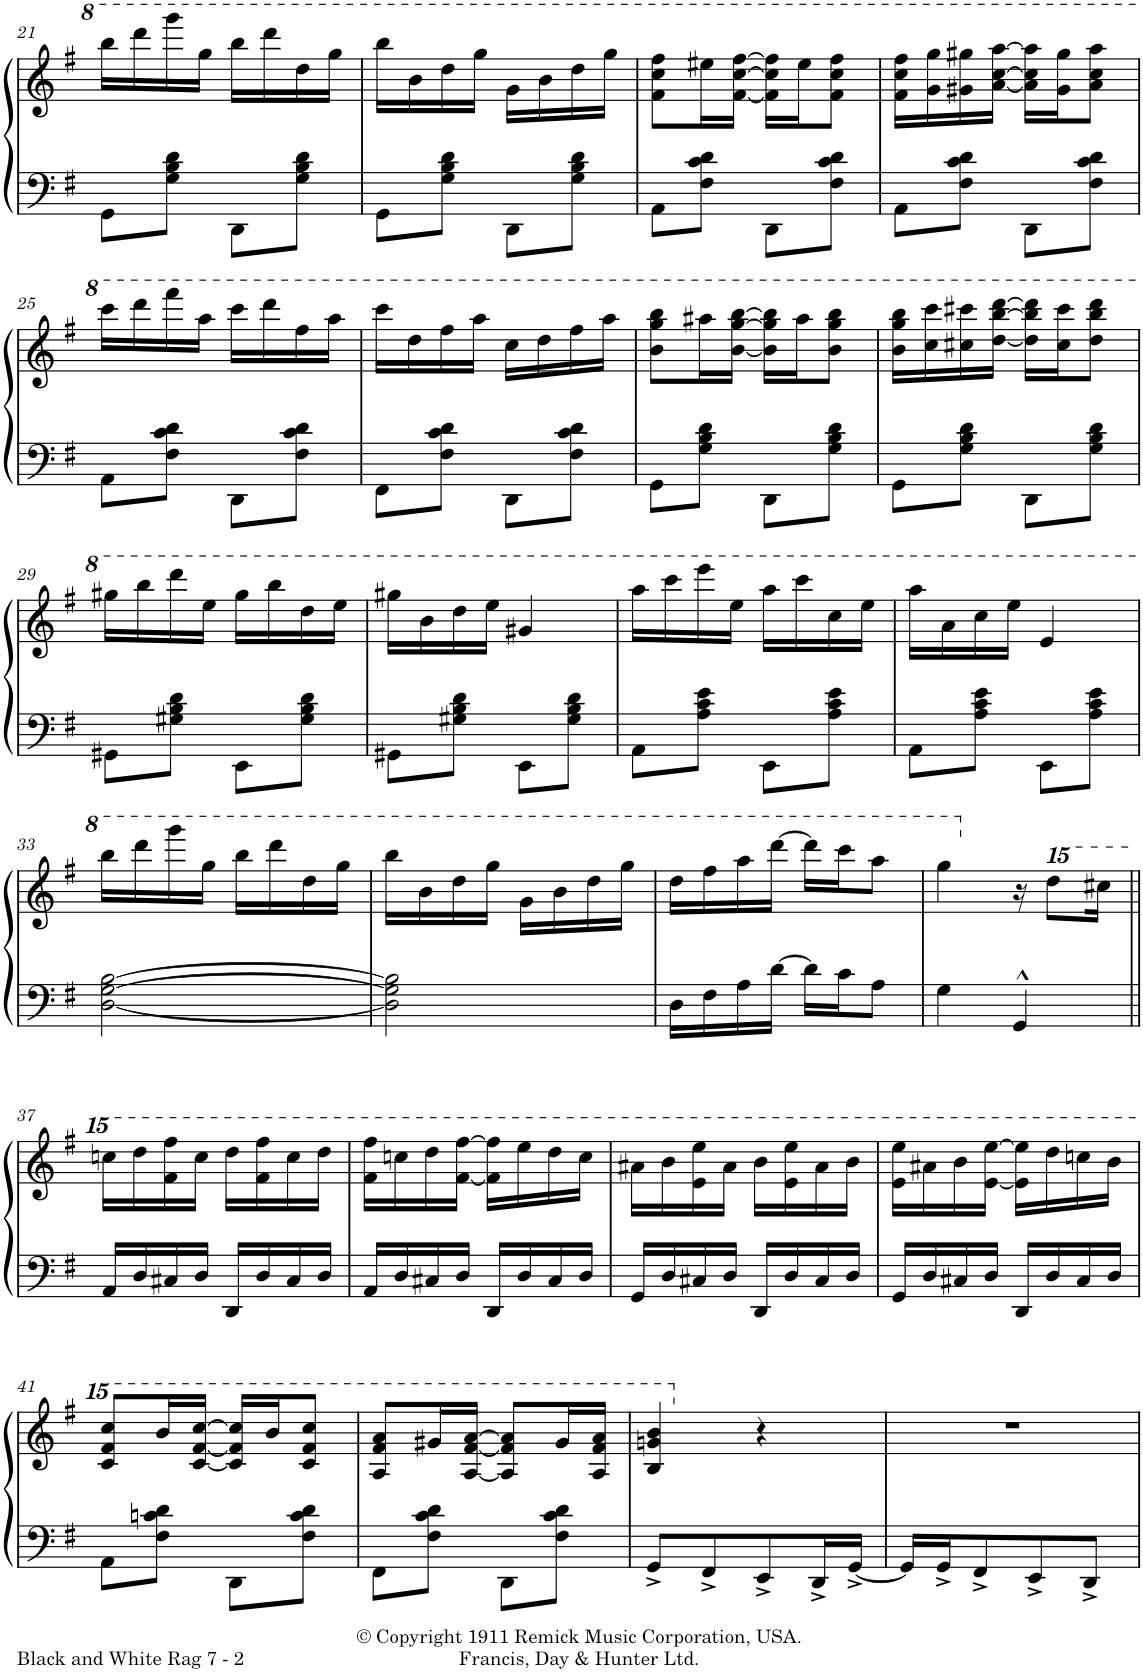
**kern	**kern
*part1	*part1
*staff2	*staff1
*I"Piano	*
*I'Pno.	*
!!LO:PB:g=z
*clefF4	*clefG2
*k[f#]	*k[f#]
*M2/4	*M2/4
*	*8va
=21	=21
8GG\L	16bbb\LL
.	16dddd\
8G\ 8B\ 8d\J	16gggg\
.	16ggg\JJ
8DD\L	16bbb\LL
.	16dddd\
8G\ 8B\ 8d\J	16ddd\
.	16ggg\JJ
=22	=22
8GG\L	16bbb\LL
.	16bb\
8G\ 8B\ 8d\J	16ddd\
.	16ggg\JJ
8DD\L	16gg\LL
.	16bb\
8G\ 8B\ 8d\J	16ddd\
.	16ggg\JJ
=23	=23
8AA\L	8ff#\ 8ccc\ 8fff#\L
8F#\ 8c\ 8d\J	16eee#X\L
.	[16ff#\ [16ccc\ [16fff#\JJ
8DD\L	16ff#\] 16ccc\] 16fff#\]LL
.	16eee#\J
8F#\ 8c\ 8d\J	8ff#\ 8ccc\ 8fff#\J
=24	=24
8AA\L	16ff#\ 16ccc\ 16fff#\LL
.	16gg\ 16ggg\
8F#\ 8c\ 8d\J	16gg#X\ 16ggg#X\
.	[16aa\ [16ccc\ [16aaa\JJ
8DD\L	16aa\] 16ccc\] 16aaa\]LL
.	16gg#\ 16ggg#\J
8F#\ 8c\ 8d\J	8aa\ 8ccc\ 8aaa\J
!!LO:LB:g=z
=25	=25
8AA\L	16cccc\LL
.	16dddd\
8F#\ 8c\ 8d\J	16ffff#\
.	16aaa\JJ
8DD\L	16cccc\LL
.	16dddd\
8F#\ 8c\ 8d\J	16fff#\
.	16aaa\JJ
=26	=26
8FF#\L	16cccc\LL
.	16ddd\
8F#\ 8c\ 8d\J	16fff#\
.	16aaa\JJ
8DD\L	16ccc\LL
.	16ddd\
8F#\ 8c\ 8d\J	16fff#\
.	16aaa\JJ
=27	=27
8GG\L	8bb\ 8ggg\ 8bbb\L
8G\ 8B\ 8d\J	16aaa#X\L
.	[16bb\ [16ggg\ [16bbb\JJ
8DD\L	16bb\] 16ggg\] 16bbb\]LL
.	16aaa#\J
8G\ 8B\ 8d\J	8bb\ 8ggg\ 8bbb\J
=28	=28
8GG\L	16bb\ 16ggg\ 16bbb\LL
.	16ccc\ 16cccc\
8G\ 8B\ 8d\J	16ccc#X\ 16cccc#X\
.	[16ddd\ [16bbb\ [16dddd\JJ
8DD\L	16ddd\] 16bbb\] 16dddd\]LL
.	16ccc#\ 16cccc#\J
8G\ 8B\ 8d\J	8ddd\ 8bbb\ 8dddd\J
!!LO:LB:g=z
=29	=29
8GG#X\L	16ggg#X\LL
.	16bbb\
8G#X\ 8B\ 8d\J	16dddd\
.	16eee\JJ
8EE\L	16ggg#\LL
.	16bbb\
8G#\ 8B\ 8d\J	16ddd\
.	16eee\JJ
=30	=30
8GG#X\L	16ggg#X\LL
.	16bb\
8G#X\ 8B\ 8d\J	16ddd\
.	16eee\JJ
8EE\L	4gg#X/
8G#\ 8B\ 8d\J	.
=31	=31
8AA\L	16aaa\LL
.	16cccc\
8A\ 8c\ 8e\J	16eeee\
.	16eee\JJ
8EE\L	16aaa\LL
.	16cccc\
8A\ 8c\ 8e\J	16ccc\
.	16eee\JJ
=32	=32
8AA\L	16aaa\LL
.	16aa\
8A\ 8c\ 8e\J	16ccc\
.	16eee\JJ
8EE\L	4ee/
8A\ 8c\ 8e\J	.
!!LO:LB:g=z
=33	=33
[2D\ [2G\ [2B\	16bbb\LL
.	16dddd\
.	16gggg\
.	16ggg\JJ
.	16bbb\LL
.	16dddd\
.	16ddd\
.	16ggg\JJ
=34	=34
2D\] 2G\] 2B\]	16bbb\LL
.	16bb\
.	16ddd\
.	16ggg\JJ
.	16gg\LL
.	16bb\
.	16ddd\
.	16ggg\JJ
=35	=35
16D\LL	16ddd\LL
16F#\	16fff#\
16A\	16aaa\
[16d\JJ	[16dddd\JJ
16d\LL]	16dddd\LL]
16c\J	16cccc\J
8A\J	8aaa\J
=36	=36
4G\	4ggg\
*	*X8va
4GG^^/	16r
*	*15ma
.	8dddd\L
.	16cccc#X\Jk
!!LO:LB:g=z
=37||	=37||
16AA/LL	16ccccn\LL
16D/	16dddd\
16C#X/	16fff#\ 16ffff#\
16D/JJ	16cccc\JJ
16DD/LL	16dddd\LL
16D/	16fff#\ 16ffff#\
16C#/	16cccc\
16D/JJ	16dddd\JJ
=38	=38
16AA/LL	16fff#\ 16ffff#\LL
16D/	16ccccn\
16C#X/	16dddd\
16D/JJ	[16fff#\ [16ffff#\JJ
16DD/LL	16fff#\] 16ffff#\]LL
16D/	16eeee\
16C#/	16dddd\
16D/JJ	16cccc\JJ
=39	=39
16GG/LL	16aaa#X\LL
16D/	16bbb\
16C#X/	16eee\ 16eeee\
16D/JJ	16aaa#\JJ
16DD/LL	16bbb\LL
16D/	16eee\ 16eeee\
16C#/	16aaa#\
16D/JJ	16bbb\JJ
=40	=40
16GG/LL	16eee\ 16eeee\LL
16D/	16aaa#X\
16C#X/	16bbb\
16D/JJ	[16eee\ [16eeee\JJ
16DD/LL	16eee\] 16eeee\]LL
16D/	16dddd\
16C#/	16ccccn\
16D/JJ	16bbb\JJ
!!LO:LB:g=z
=41	=41
8AA\L	8ccc/ 8fff#/ 8cccc/L
8F#\ 8cn\ 8d\J	16bbb/L
.	[16ccc/ [16fff#/ [16cccc/JJ
8DD\L	16ccc/] 16fff#/] 16cccc/]LL
.	16bbb/J
8F#\ 8c\ 8d\J	8ccc/ 8fff#/ 8cccc/J
=42	=42
8FF#\L	8aa/ 8fff#/ 8aaa/L
8F#\ 8c\ 8d\J	16ggg#X/L
.	[16aa/ [16fff#/ [16aaa/JJ
8DD\L	8aa/] 8fff#/] 8aaa/]L
8F#\ 8c\ 8d\J	16ggg#/L
.	16aa/ 16fff#/ 16aaa/JJ
=43	=43
8GG^/L	4bb/ 4gggn/ 4bbb/
8FF#^/	.
*	*X15ma
8EE^/	4r
16DD^/L	.
[16GG^/JJ	.
=44	=44
16GG/LL]	2r
16GG^/J	.
8FF#^/	.
8EE^/	.
8DD^/J	.
=	=
*-	*-
